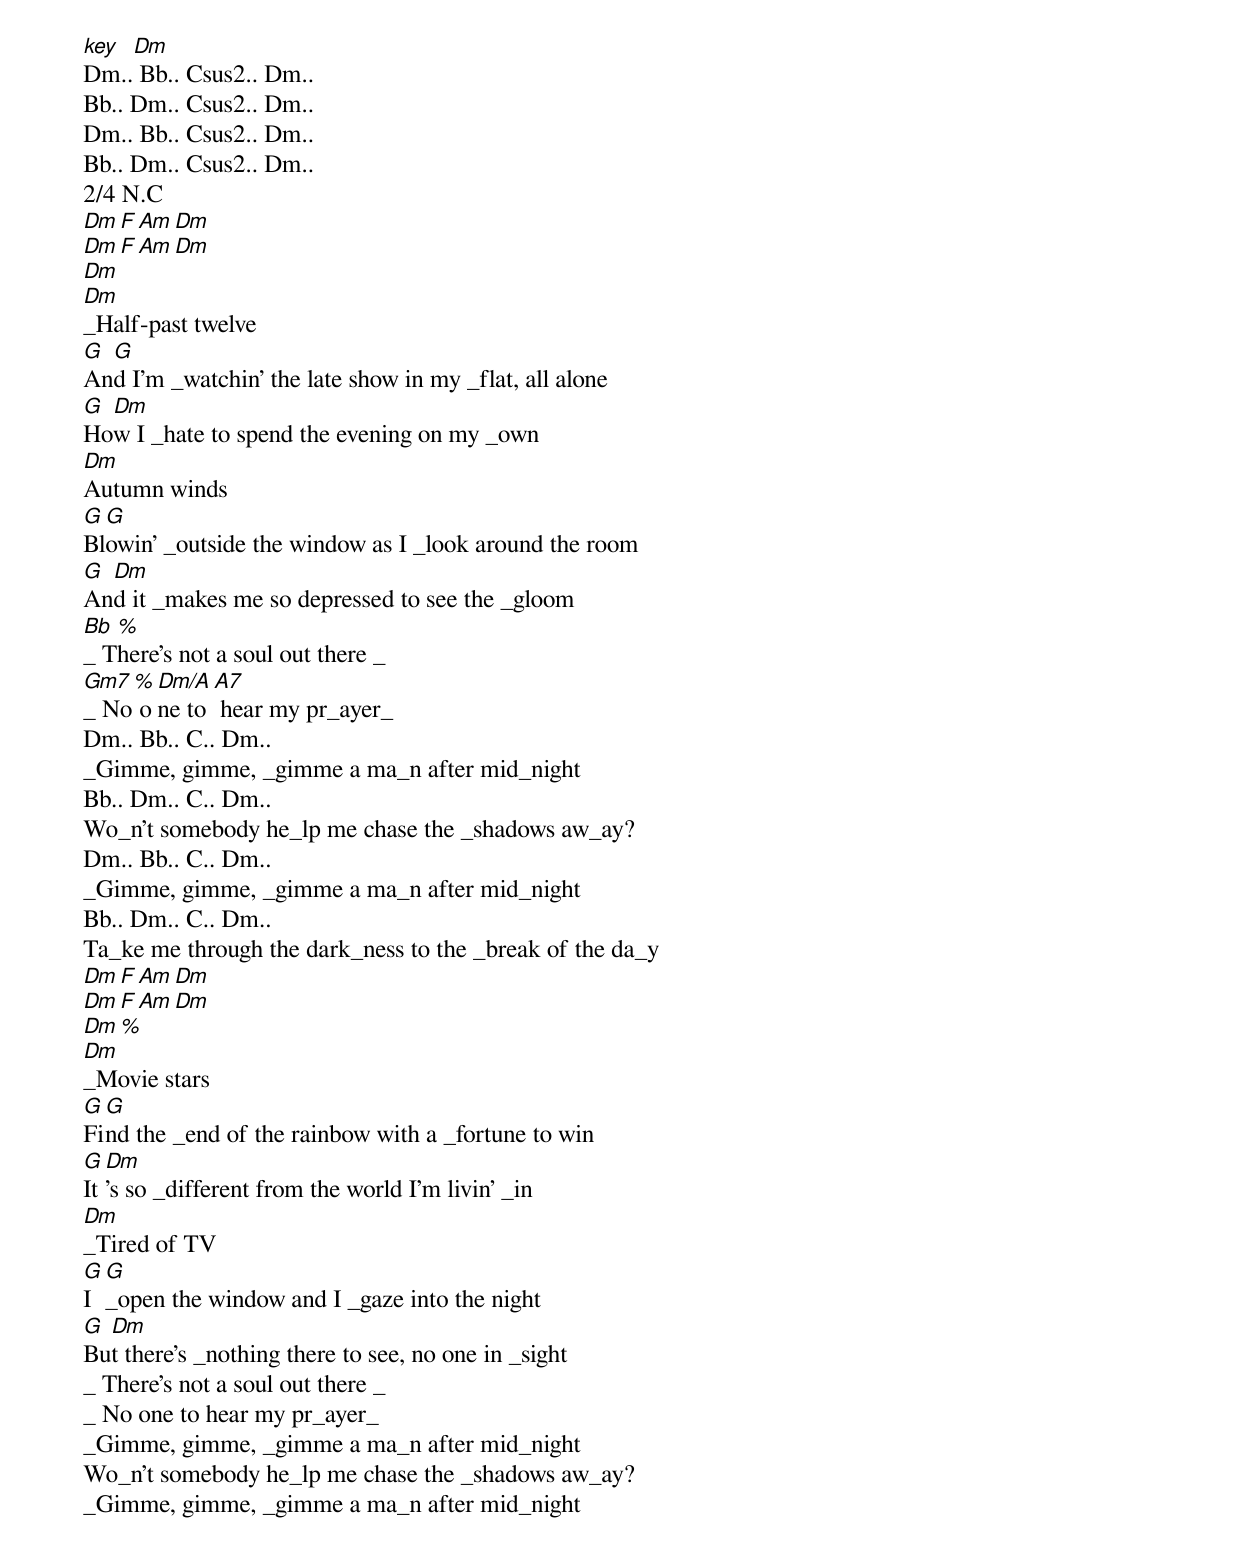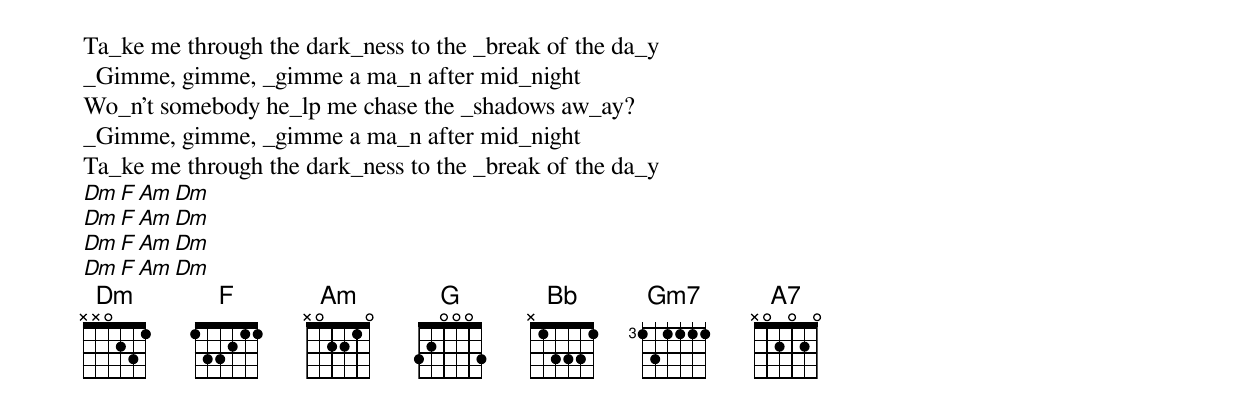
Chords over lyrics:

key Dm
Dm.. Bb.. Csus2.. Dm..
Bb.. Dm.. Csus2.. Dm..
Dm.. Bb.. Csus2.. Dm..
Bb.. Dm.. Csus2.. Dm..
2/4 N.C
Dm F Am Dm
Dm F Am Dm
Dm
Dm
_Half-past twelve
G G
And I'm _watchin' the late show in my _flat, all alone
G Dm
How I _hate to spend the evening on my _own
Dm
Autumn winds
G G
Blowin' _outside the window as I _look around the room
G Dm
And it _makes me so depressed to see the _gloom
Bb %
_ There's not a soul out there _
Gm7 % Dm/A A7
_ No one to hear my pr_ayer_
Dm.. Bb.. C.. Dm..
_Gimme, gimme, _gimme a ma_n after mid_night
Bb.. Dm.. C.. Dm..
Wo_n't somebody he_lp me chase the _shadows aw_ay?
Dm.. Bb.. C.. Dm..
_Gimme, gimme, _gimme a ma_n after mid_night
Bb.. Dm.. C.. Dm..
Ta_ke me through the dark_ness to the _break of the da_y
Dm F Am Dm
Dm F Am Dm
Dm %
Dm
_Movie stars
G G
Find the _end of the rainbow with a _fortune to win
G Dm
It's so _different from the world I'm livin' _in
Dm
_Tired of TV
G G
I _open the window and I _gaze into the night
G Dm
But there's _nothing there to see, no one in _sight
_ There's not a soul out there _
_ No one to hear my pr_ayer_
_Gimme, gimme, _gimme a ma_n after mid_night
Wo_n't somebody he_lp me chase the _shadows aw_ay?
_Gimme, gimme, _gimme a ma_n after mid_night
Ta_ke me through the dark_ness to the _break of the da_y
_Gimme, gimme, _gimme a ma_n after mid_night
Wo_n't somebody he_lp me chase the _shadows aw_ay?
_Gimme, gimme, _gimme a ma_n after mid_night
Ta_ke me through the dark_ness to the _break of the da_y
Dm F Am Dm
Dm F Am Dm
Dm F Am Dm
Dm F Am Dm
